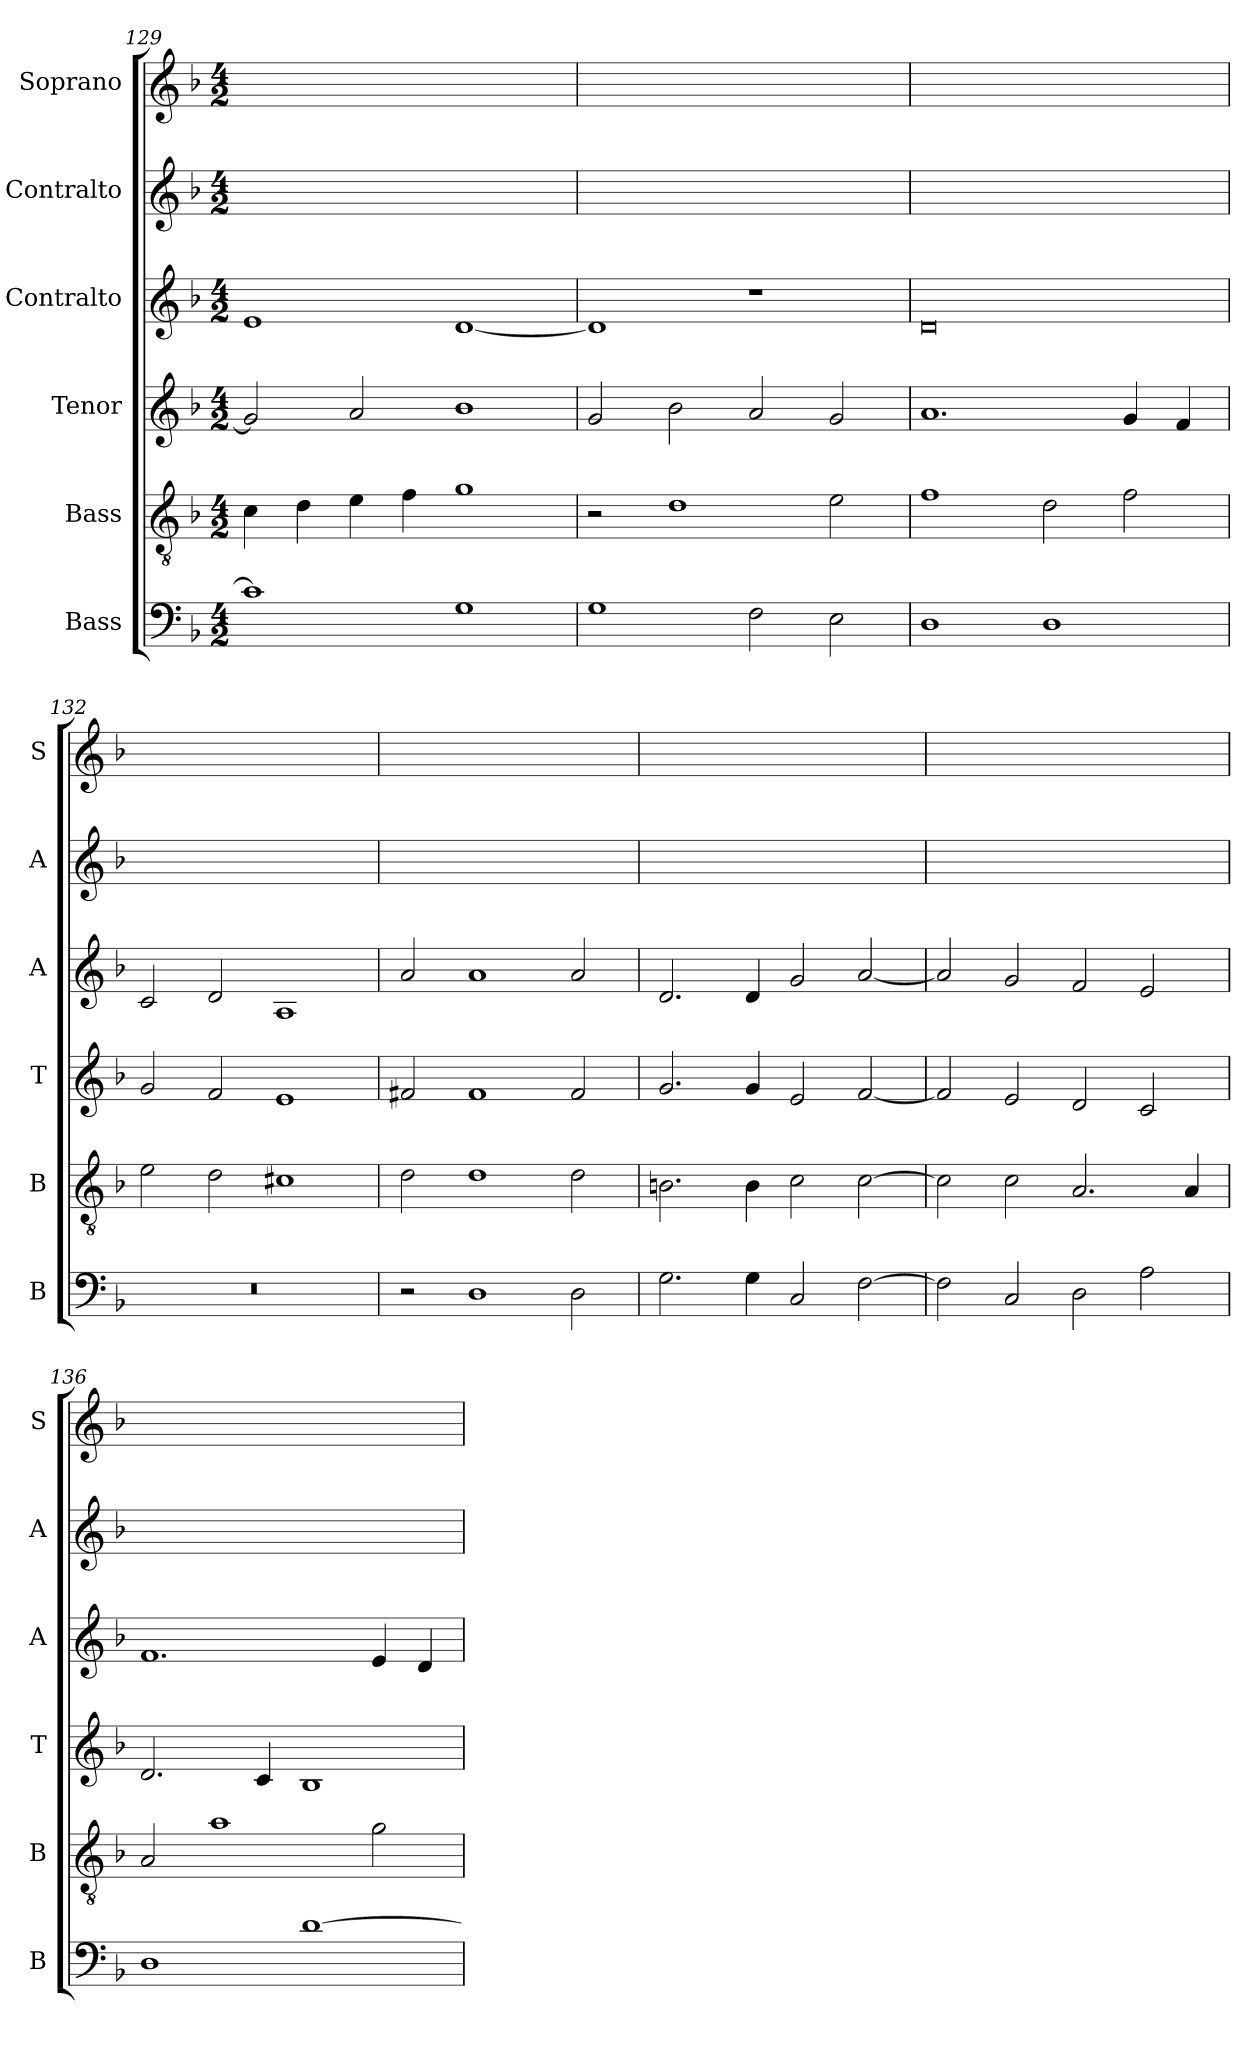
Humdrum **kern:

**kern	**kern	**kern	**kern	**kern	**kern
*part6	*part5	*part4	*part3	*part2	*part1
*staff6	*staff5	*staff4	*staff3	*staff2	*staff1
*I"Bass	*I"Bass	*I"Tenor	*I"Contralto	*I"Contralto	*I"Soprano
*I'B	*I'B	*I'T	*I'A	*I'A	*I'S
*clefF4	*clefGv2	*clefG2	*clefG2	*clefG2	*clefG2
*k[b-]	*k[b-]	*k[b-]	*k[b-]	*k[b-]	*k[b-]
*F:ion	*F:ion	*F:ion	*F:ion	*F:ion	*F:ion
*M4/2	*M4/2	*M4/2	*M4/2	*M4/2	*M4/2
=129	=129	=129	=129	=129	=129
1c]	4c	2g]	1e	0ryy	0ryy
.	4d	.	.	.	.
.	4e	2a	.	.	.
.	4f	.	.	.	.
1G	1g	1b-	[1d	.	.
=130	=130	=130	=130	=130	=130
1G	2r	2g	1d]	0ryy	0ryy
.	1d	2b-	.	.	.
2F	.	2a	1r	.	.
2E	2e	2g	.	.	.
=131	=131	=131	=131	=131	=131
1D	1f	1.a	0d	0ryy	0ryy
1D	2d	.	.	.	.
.	2f	4g	.	.	.
.	.	4f	.	.	.
=132	=132	=132	=132	=132	=132
0r	2e	2g	2c	0ryy	0ryy
.	2d	2f	2d	.	.
.	1c#X	1e	1A	.	.
=133	=133	=133	=133	=133	=133
2r	2d	2f#X	2a	0ryy	0ryy
1D	1d	1f#	1a	.	.
2D	2d	2f#	2a	.	.
=134	=134	=134	=134	=134	=134
2.G	2.Bn	2.g	2.d	0ryy	0ryy
4G	4B	4g	4d	.	.
2C	2c	2e	2g	.	.
[2F	[2c	[2f	[2a	.	.
=135	=135	=135	=135	=135	=135
2F]	2c]	2f]	2a]	0ryy	0ryy
2C	2c	2e	2g	.	.
2D	2.A	2d	2f	.	.
2A	.	2c	2e	.	.
.	4A	.	.	.	.
=136	=136	=136	=136	=136	=136
1D	2A	2.d	1.f	0ryy	0ryy
.	1a	.	.	.	.
.	.	4c	.	.	.
[1d	.	1B-	.	.	.
.	2g	.	4e	.	.
.	.	.	4d	.	.
=	=	=	=	=	=
*-	*-	*-	*-	*-	*-
